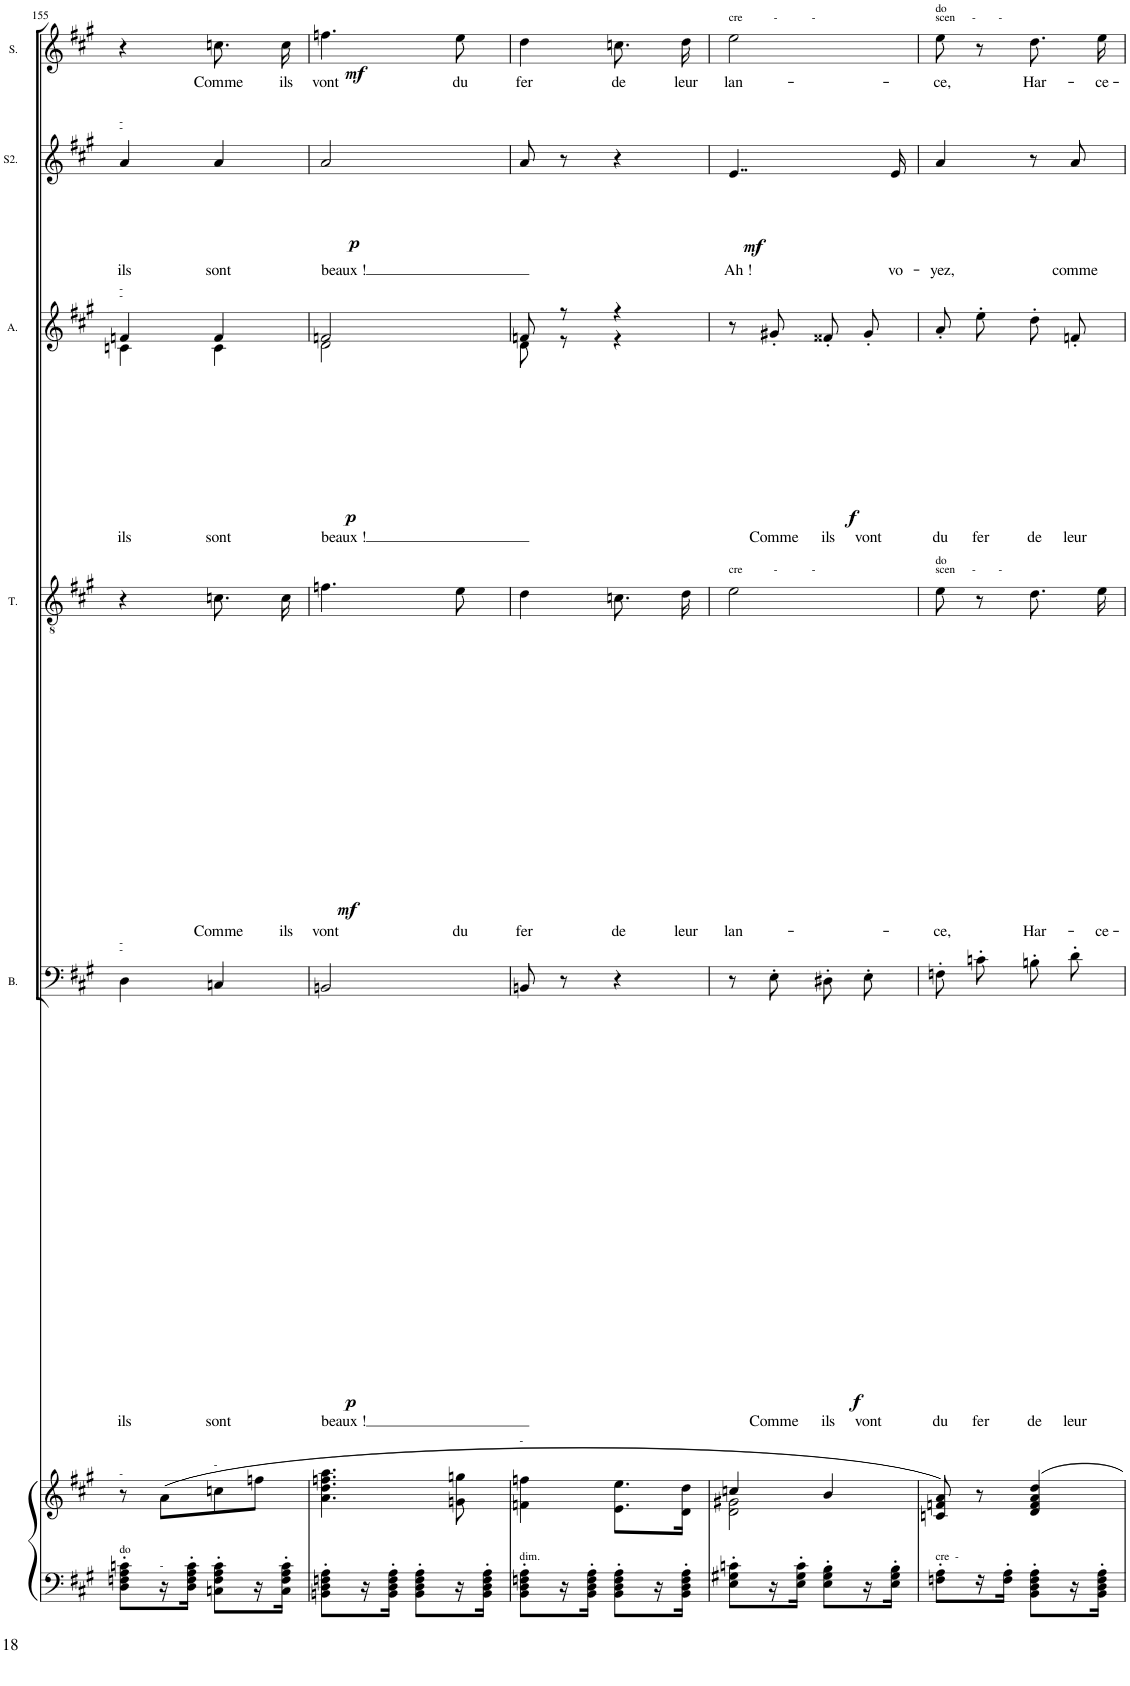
**kern	**kern	**dynam	**kern	**text	**dynam	**kern	**text	**dynam	**kern	**text	**dynam	**kern	**text	**dynam	**kern	**text	**dynam
*part6	*part6	*part6	*part5	*part5	*part5	*part4	*part4	*part4	*part3	*part3	*part3	*part2	*part2	*part2	*part1	*part1	*part1
*staff7	*staff6	*staff6/7	*staff5	*staff5	*staff5	*staff4	*staff4	*staff4	*staff3	*staff3	*staff3	*staff2	*staff2	*staff2	*staff1	*staff1	*staff1
*I"Piano	*	*	*I"BASSES	*	*	*I"TENORS.	*	*	*I"ALTI.	*	*	*I"SOPRANI 2.	*	*	*I"SOPRANI	*	*
*I'Pno	*	*	*I'B.	*	*	*I'T.	*	*	*I'A.	*	*	*I'S2.	*	*	*I'S.	*	*
!!LO:PB:g=z
*clefF4	*clefG2	*	*clefF4	*	*	*clefGv2	*	*	*clefG2	*	*	*clefG2	*	*	*clefG2	*	*
*k[f#c#g#]	*k[f#c#g#]	*	*k[f#c#g#]	*	*	*k[f#c#g#]	*	*	*k[f#c#g#]	*	*	*k[f#c#g#]	*	*	*k[f#c#g#]	*	*
*M2/4	*M2/4	*	*M2/4	*	*	*M2/4	*	*	*M2/4	*	*	*M2/4	*	*	*M2/4	*	*
=155	=155	=155	=155	=155	=155	=155	=155	=155	=155	=155	=155	=155	=155	=155	=155	=155	=155
!	!	!	!	!	!	!	!	!	!	!	!	!LO:TX:a:t=-	!	!	!	!	!
!	!	!	!	!	!	!	!	!	!	!	!	!LO:TX:a:t=-	!	!	!	!	!
!	!	!	!	!	!	!	!	!	!LO:TX:a:t=-	!	!	!	!	!	!	!	!
!	!	!	!	!	!	!	!	!	!LO:TX:a:t=-	!	!	!	!	!	!	!	!
!	!	!	!LO:TX:a:t=-	!	!	!	!	!	!	!	!	!	!	!	!	!	!
!	!	!	!LO:TX:a:t=-	!	!	!	!	!	!	!	!	!	!	!	!	!	!
!	!LO:TX:a:t=-	!	!	!	!	!	!	!	!	!	!	!	!	!	!	!	!
!LO:TX:a:t=do	!	!	!	!	!	!	!	!	!	!	!	!	!	!	!	!	!
!	!	!	!	!LO:LY:b	!	!	!	!	!	!LO:LY:b	!	!	!LO:LY:b	!	!	!	!
*	*	*	*	*	*	*	*	*	*^	*	*	*	*	*	*	*	*
8D\' 8Fn\' 8A\' 8cn\'L	8r	.	4D\	ils	.	4r	.	.	4fn/	4cn\	ils	.	4a/	ils	.	4r	.	.
!LO:TX:a:t=-	!	!	!	!	!	!	!	!	!	!	!	!	!	!	!	!	!	!
16r	(8a\L	.	.	.	.	.	.	.	.	.	.	.	.	.	.	.	.	.
16D\' 16F\' 16A\' 16c\'JJ	.	.	.	.	.	.	.	.	.	.	.	.	.	.	.	.	.	.
!	!LO:TX:a:t=-	!	!	!	!	!	!	!	!	!	!	!	!	!	!	!	!	!
!	!	!	!	!LO:LY:b	!	!	!LO:LY:b	!LO:DY:b	!	!	!LO:LY:b	!	!	!LO:LY:b	!	!	!LO:LY:b	!LO:DY:b
8Cn\' 8F\' 8A\' 8c\'L	8ccn\	.	4Cn/	sont	.	8.cn\L	Comme	mf	4f/	4c\	sont	.	4a/	sont	.	8.ccn\L	Comme	mf
16r	8ffn\J	.	.	.	.	.	.	.	.	.	.	.	.	.	.	.	.	.
!	!	!	!	!	!	!	!LO:LY:b	!	!	!	!	!	!	!	!	!	!LO:LY:b	!
16C\' 16F\' 16A\' 16c\'JJ	.	.	.	.	.	16c\Jk	ils	.	.	.	.	.	.	.	.	16cc\Jk	ils	.
=156	=156	=156	=156	=156	=156	=156	=156	=156	=156	=156	=156	=156	=156	=156	=156	=156	=156	=156
!	!	!LO:DY:b=2	!	!LO:LY:b	!LO:DY:b	!	!LO:LY:b	!	!	!	!LO:LY:b	!LO:DY:b	!	!LO:LY:b	!LO:DY:b	!	!LO:LY:b	!
8BBn\' 8D\' 8Fn\' 8A\'L	4.a\ 4.dd\ 4.ffn\ 4.aa\	f	2BBn/	beaux !	p	4.fn\	vont	.	2fn/	2d\	beaux !	p	2a/	beaux !	p	4.ffn\	vont	.
16r	.	.	.	.	.	.	.	.	.	.	.	.	.	.	.	.	.	.
16BB\' 16D\' 16F\' 16A\'JJ	.	.	.	.	.	.	.	.	.	.	.	.	.	.	.	.	.	.
8BB\' 8D\' 8F\' 8A\'L	.	.	.	.	.	.	.	.	.	.	.	.	.	.	.	.	.	.
!	!	!	!	!	!	!	!LO:LY:b	!	!	!	!	!	!	!	!	!	!LO:LY:b	!
16r	8gn\ 8ggn\	.	.	.	.	8e\	du	.	.	.	.	.	.	.	.	8ee\	du	.
16BB\' 16D\' 16F\' 16A\'JJ	.	.	.	.	.	.	.	.	.	.	.	.	.	.	.	.	.	.
=157	=157	=157	=157	=157	=157	=157	=157	=157	=157	=157	=157	=157	=157	=157	=157	=157	=157	=157
!	!LO:TX:a:t=-	!	!	!	!	!	!	!	!	!	!	!	!	!	!	!	!	!
!LO:TX:a:t=dim.	!	!	!	!	!	!	!	!	!	!	!	!	!	!	!	!	!	!
!	!	!	!	!	!	!	!LO:LY:b	!	!	!	!	!	!	!	!	!	!LO:LY:b	!
8BB\' 8D\' 8Fn\' 8A\'L	4fn\ 4ffn\	.	8BBn/	.	.	4d\	fer	.	8fn/	8d\	.	.	8a/	.	.	4dd\	fer	.
16r	.	.	8r	.	.	.	.	.	8r	8r	.	.	8r	.	.	.	.	.
16BB\' 16D\' 16F\' 16A\'JJ	.	.	.	.	.	.	.	.	.	.	.	.	.	.	.	.	.	.
!	!	!	!	!	!	!	!LO:LY:b	!	!	!	!	!	!	!	!	!	!LO:LY:b	!
8BB\' 8D\' 8F\' 8A\'L	8.e\ 8.ee\L	.	4r	.	.	8.cn\L	de	.	4r	4r	.	.	4r	.	.	8.ccn\L	de	.
16r	.	.	.	.	.	.	.	.	.	.	.	.	.	.	.	.	.	.
!	!	!	!	!	!	!	!LO:LY:b	!	!	!	!	!	!	!	!	!	!LO:LY:b	!
16BB\' 16D\' 16F\' 16A\'JJ	16d\ 16dd\Jk	.	.	.	.	16d\Jk	leur	.	.	.	.	.	.	.	.	16dd\Jk	leur	.
*	*	*	*	*	*	*	*	*	*v	*v	*	*	*	*	*	*	*	*
=158	=158	=158	=158	=158	=158	=158	=158	=158	=158	=158	=158	=158	=158	=158	=158	=158	=158
*	*^	*	*	*	*	*	*	*	*	*	*	*	*	*	*	*	*
!	!	!	!	!	!	!	!	!	!	!	!	!	!	!	!	!LO:TX:a:t=cre           -            -	!	!
!	!	!	!	!	!	!	!LO:TX:a:t=cre           -            -	!	!	!	!	!	!	!	!	!	!	!
!	!	!	!	!	!	!	!	!LO:LY:b	!	!	!	!	!	!LO:LY:b	!LO:DY:b	!	!LO:LY:b	!
8E\' 8G#X\' 8cn\'L	4ccn/	2d\ 2g#X\	.	8r	.	.	2e\	lan-	.	8r	.	.	4..e/	Ah !	mf	2ee\	lan-	.
!	!	!	!	!	!LO:LY:b	!LO:DY:b	!	!	!	!	!LO:LY:b	!LO:DY:b	!	!	!	!	!	!
16r	.	.	.	8E'\	Comme	f	.	.	.	8g#X'/	Comme	f	.	.	.	.	.	.
16E\' 16G#\' 16c\'JJ	.	.	.	.	.	.	.	.	.	.	.	.	.	.	.	.	.	.
!	!	!	!	!	!LO:LY:b	!	!	!	!	!	!LO:LY:b	!	!	!	!	!	!	!
8E\' 8G#\' 8B\'L	4b/	.	.	8D#X'\L	ils	.	.	.	.	8f##X'/L	ils	.	.	.	.	.	.	.
!	!	!	!	!	!LO:LY:b	!	!	!	!	!	!LO:LY:b	!	!	!	!	!	!	!
16r	.	.	.	8E'\J	vont	.	.	.	.	8g#'/J	vont	.	.	.	.	.	.	.
!	!	!	!	!	!	!	!	!	!	!	!	!	!	!LO:LY:b	!	!	!	!
16E\' 16G#\' 16B\'JJ	.	.	.	.	.	.	.	.	.	.	.	.	16e/	vo-	.	.	.	.
*	*v	*v	*	*	*	*	*	*	*	*	*	*	*	*	*	*	*	*
=159	=159	=159	=159	=159	=159	=159	=159	=159	=159	=159	=159	=159	=159	=159	=159	=159	=159
!	!	!	!	!	!	!	!	!	!	!	!	!	!	!	!LO:TX:a:t=scen      -        -	!	!
!	!	!	!	!	!	!	!	!	!	!	!	!	!	!	!LO:TX:a:t=do	!	!
!	!	!	!	!	!	!LO:TX:a:t=scen      -        -	!	!	!	!	!	!	!	!	!	!	!
!	!	!	!	!	!	!LO:TX:a:t=do	!	!	!	!	!	!	!	!	!	!	!
!LO:TX:a:t=cre  -	!	!	!	!	!	!	!	!	!	!	!	!	!	!	!	!	!
!	!	!LO:DY:b=2	!	!LO:LY:b	!	!	!LO:LY:b	!	!	!LO:LY:b	!	!	!LO:LY:b	!	!	!LO:LY:b	!
8Fn\' 8A\'L	8cn/ 8fn/ 8a/)	p	8Fn'\L	du	.	8e\	-ce,	.	8a'\L	du	.	4a/	-yez,	.	8ee\	-ce,	.
!	!	!	!	!LO:LY:b	!	!	!	!	!	!LO:LY:b	!	!	!	!	!	!	!
16r	8r	.	8cn'\J	fer	.	8r	.	.	8ee'\J	fer	.	.	.	.	8r	.	.
16F\' 16A\'JJ	.	.	.	.	.	.	.	.	.	.	.	.	.	.	.	.	.
!	!	!	!	!LO:LY:b	!	!	!LO:LY:b	!	!	!LO:LY:b	!	!	!	!	!	!LO:LY:b	!
8BB\' 8D\' 8F\' 8A\'L	4d/ 4f/ 4a/ 4dd/	.	8Bn'\L	de	.	8.d\L	Har-	.	8dd'/L	de	.	8r	.	.	8.dd\L	Har-	.
!	!	!	!	!LO:LY:b	!	!	!	!	!	!LO:LY:b	!	!	!LO:LY:b	!	!	!	!
16r	.	.	8d'\J	leur	.	.	.	.	8fn'/J	leur	.	8a/	comme	.	.	.	.
!	!	!	!	!	!	!	!LO:LY:b	!	!	!	!	!	!	!	!	!LO:LY:b	!
16BB\' 16D\' 16F\' 16A\'JJ	.	.	.	.	.	16e\Jk	-ce-	.	.	.	.	.	.	.	16ee\Jk	-ce-	.
=	=	=	=	=	=	=	=	=	=	=	=	=	=	=	=	=	=
*-	*-	*-	*-	*-	*-	*-	*-	*-	*-	*-	*-	*-	*-	*-	*-	*-	*-
